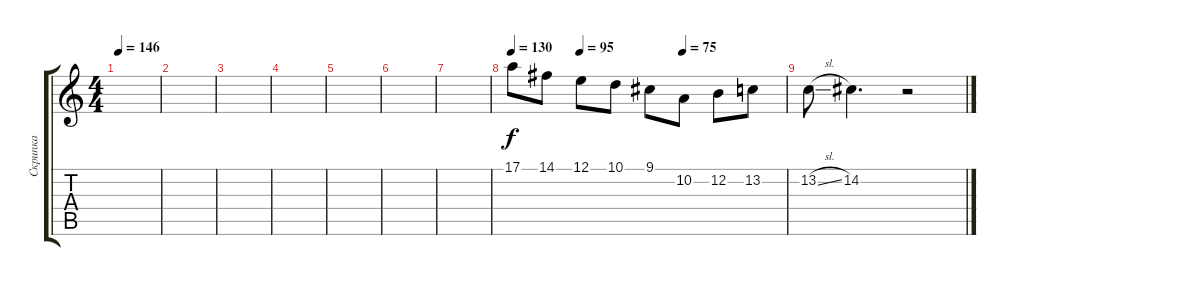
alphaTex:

\track ("Скрипка" "Скрипка") {instrument viola}
\staff {score tabs}
\tuning (E4 B3 G3 D3 A2 E2) {hide}
\ts (4 4)
\tempo 146
\clef g2
\ks c
|
|
|
|
|
|
|
\tempo 130
\tempo (95 0.25)
\tempo (75 0.625)
17.1.8 14.1.8 12.1.8 10.1.8 9.1.8 10.2.8 12.2.8 13.2.8 |
13.2{sl}.8 14.2.4{d} r.2
